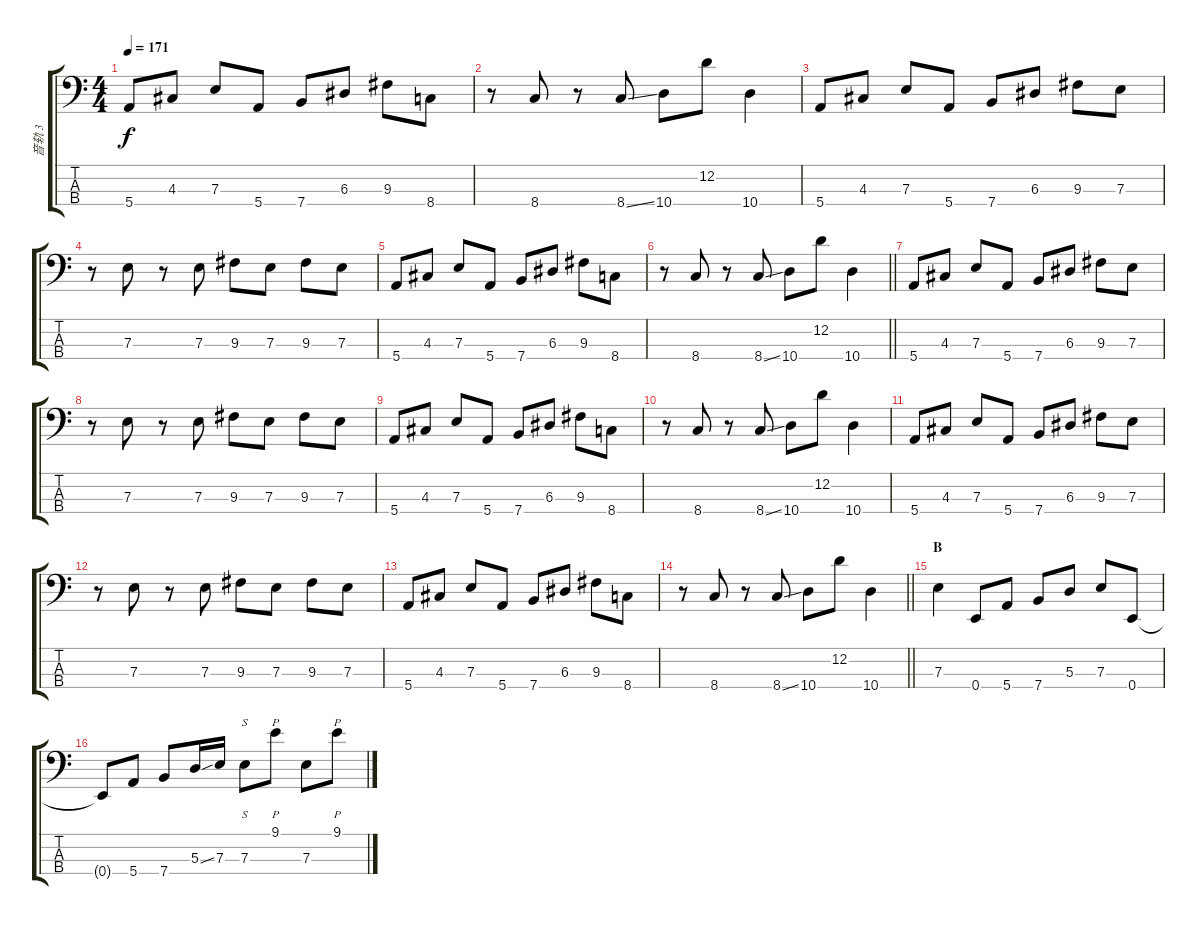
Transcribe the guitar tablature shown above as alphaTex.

\track ("音轨 3" "音轨 3") {instrument electricbassfinger}
\staff {score tabs}
\tuning (G2 D2 A1 E1) {hide}
\ts (4 4)
\tempo 171
\clef f4
\ks c
5.4.8{dy f} 4.3.8 7.3.8 5.4.8 7.4.8 6.3.8 9.3.8 8.4.8 |
r.8 8.4.8 r.8 8.4{ss}.8 10.4.8 12.2.8 10.4.4 |
5.4.8 4.3.8 7.3.8 5.4.8 7.4.8 6.3.8 9.3.8 7.3.8 |
r.8 7.3.8 r.8 7.3.8 9.3.8 7.3.8 9.3.8 7.3.8 |
5.4.8 4.3.8 7.3.8 5.4.8 7.4.8 6.3.8 9.3.8 8.4.8 |
\barLineRight lightlight
r.8 8.4.8 r.8 8.4{ss}.8 10.4.8 12.2.8 10.4.4 |
5.4.8 4.3.8 7.3.8 5.4.8 7.4.8 6.3.8 9.3.8 7.3.8 |
r.8 7.3.8 r.8 7.3.8 9.3.8 7.3.8 9.3.8 7.3.8 |
5.4.8 4.3.8 7.3.8 5.4.8 7.4.8 6.3.8 9.3.8 8.4.8 |
r.8 8.4.8 r.8 8.4{ss}.8 10.4.8 12.2.8 10.4.4 |
5.4.8 4.3.8 7.3.8 5.4.8 7.4.8 6.3.8 9.3.8 7.3.8 |
r.8 7.3.8 r.8 7.3.8 9.3.8 7.3.8 9.3.8 7.3.8 |
5.4.8 4.3.8 7.3.8 5.4.8 7.4.8 6.3.8 9.3.8 8.4.8 |
\barLineRight lightlight
r.8 8.4.8 r.8 8.4{ss}.8 10.4.8 12.2.8 10.4.4 |
\section ("" "B")
7.3.4 0.4.8 5.4.8 7.4.8 5.3.8 7.3.8 0.4.8 |
0.4{t}.8 5.4.8 7.4.8 5.3{ss}.16 7.3.16 7.3.8{s} 9.1.8{p} 7.3.8 9.1.8{p}
